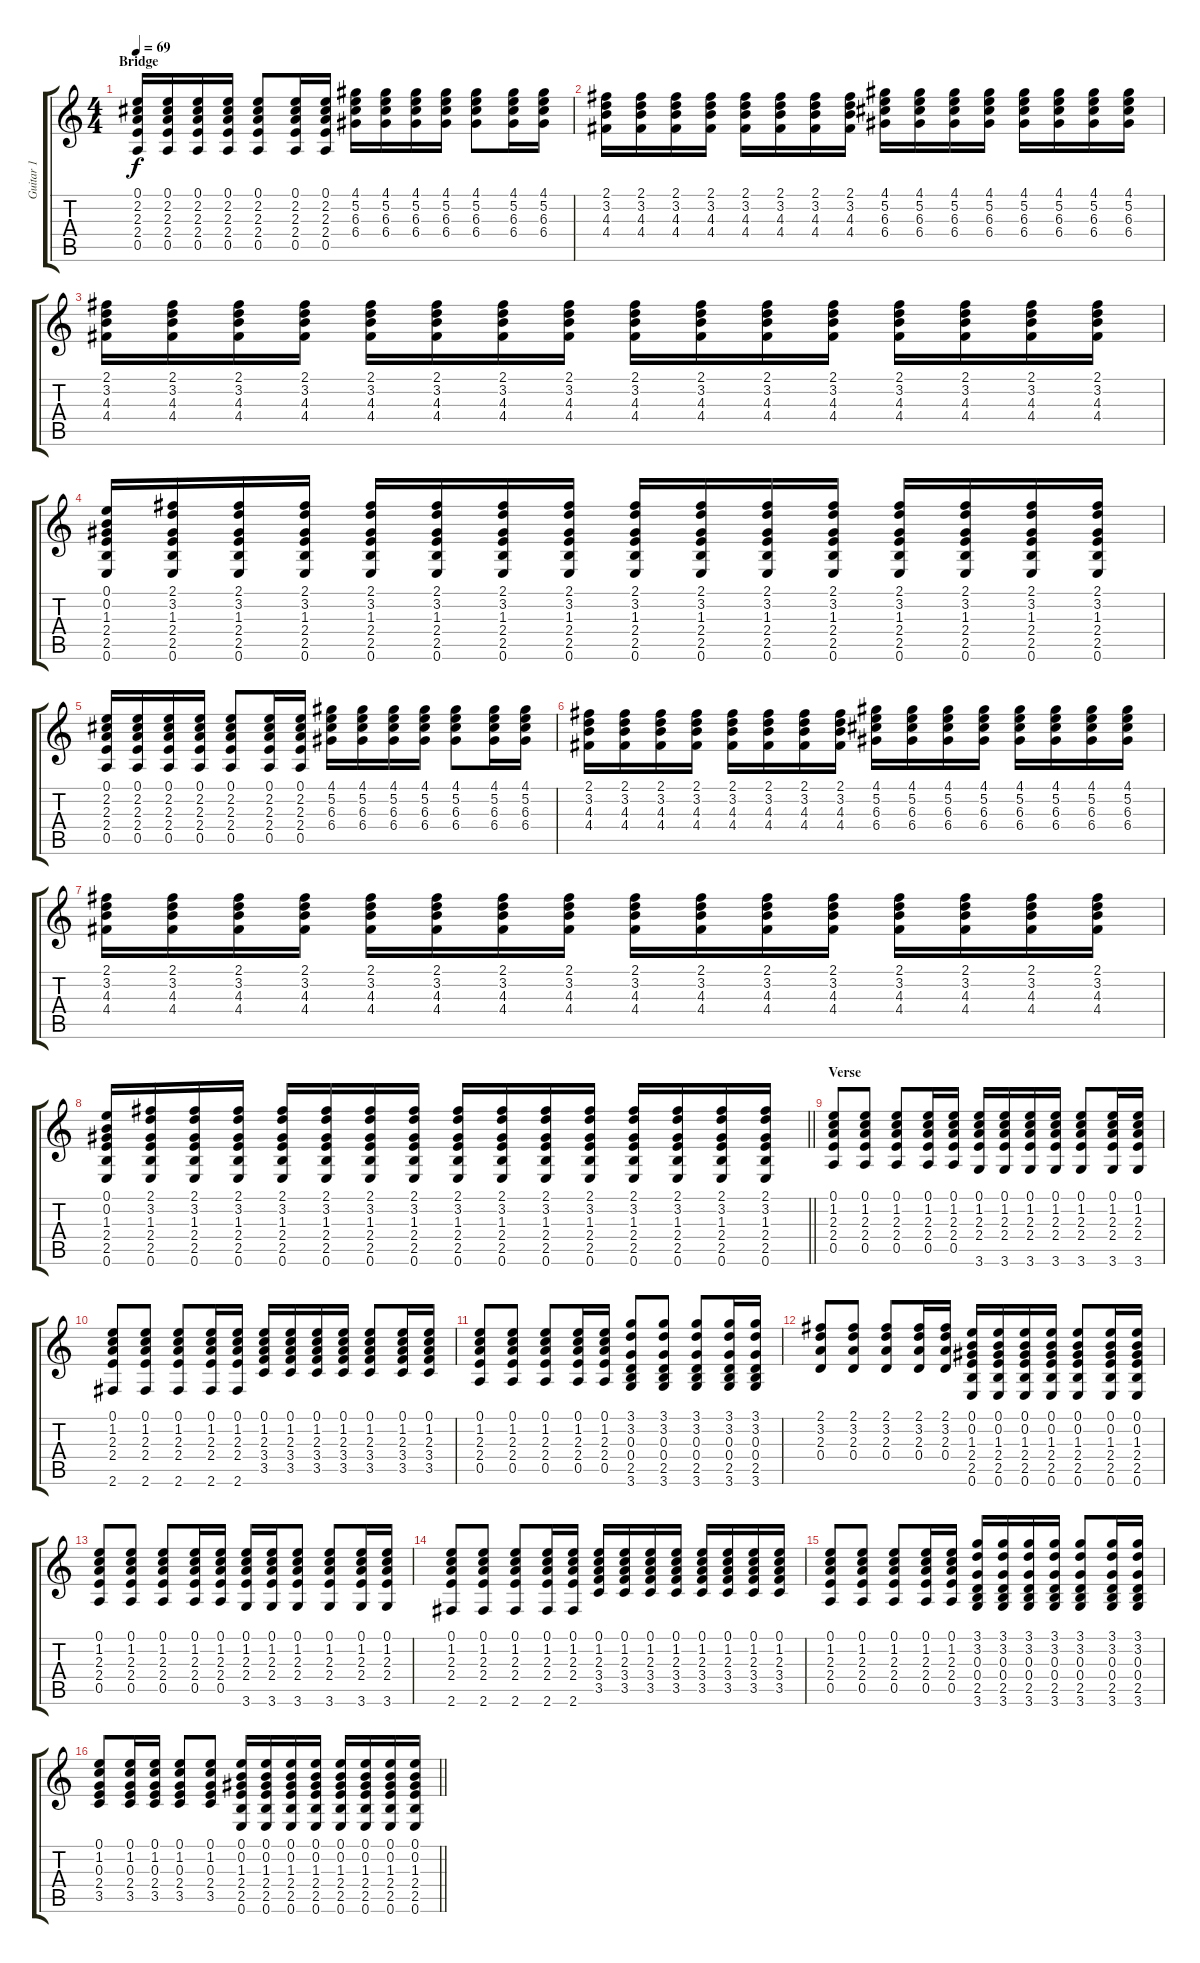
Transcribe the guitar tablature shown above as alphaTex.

\track ("Guitar 1" "Guitar 1") {instrument electricguitarclean}
\staff {score tabs}
\tuning (E4 B3 G3 D3 A2 E2) {hide}
\ts (4 4)
\section ("" "Bridge")
\tempo 69
\clef g2
\ks c
(0.1 2.2 2.3 2.4 0.5).16{dy f} (0.1 2.2 2.3 2.4 0.5).16 (0.1 2.2 2.3 2.4 0.5).16 (0.1 2.2 2.3 2.4 0.5).16 (0.1 2.2 2.3 2.4 0.5).8 (0.1 2.2 2.3 2.4 0.5).16 (0.1 2.2 2.3 2.4 0.5).16 (4.1 5.2 6.3 6.4).16 (4.1 5.2 6.3 6.4).16 (4.1 5.2 6.3 6.4).16 (4.1 5.2 6.3 6.4).16 (4.1 5.2 6.3 6.4).8 (4.1 5.2 6.3 6.4).16 (4.1 5.2 6.3 6.4).16 |
(2.1 3.2 4.3 4.4).16 (2.1 3.2 4.3 4.4).16 (2.1 3.2 4.3 4.4).16 (2.1 3.2 4.3 4.4).16 (2.1 3.2 4.3 4.4).16 (2.1 3.2 4.3 4.4).16 (2.1 3.2 4.3 4.4).16 (2.1 3.2 4.3 4.4).16 (4.1 5.2 6.3 6.4).16 (4.1 5.2 6.3 6.4).16 (4.1 5.2 6.3 6.4).16 (4.1 5.2 6.3 6.4).16 (4.1 5.2 6.3 6.4).16 (4.1 5.2 6.3 6.4).16 (4.1 5.2 6.3 6.4).16 (4.1 5.2 6.3 6.4).16 |
(2.1 3.2 4.3 4.4).16 (2.1 3.2 4.3 4.4).16 (2.1 3.2 4.3 4.4).16 (2.1 3.2 4.3 4.4).16 (2.1 3.2 4.3 4.4).16 (2.1 3.2 4.3 4.4).16 (2.1 3.2 4.3 4.4).16 (2.1 3.2 4.3 4.4).16 (2.1 3.2 4.3 4.4).16 (2.1 3.2 4.3 4.4).16 (2.1 3.2 4.3 4.4).16 (2.1 3.2 4.3 4.4).16 (2.1 3.2 4.3 4.4).16 (2.1 3.2 4.3 4.4).16 (2.1 3.2 4.3 4.4).16 (2.1 3.2 4.3 4.4).16 |
(0.1 0.2 1.3 2.4 2.5 0.6).16 (2.1 3.2 1.3 2.4 2.5 0.6).16 (2.1 3.2 1.3 2.4 2.5 0.6).16 (2.1 3.2 1.3 2.4 2.5 0.6).16 (2.1 3.2 1.3 2.4 2.5 0.6).16 (2.1 3.2 1.3 2.4 2.5 0.6).16 (2.1 3.2 1.3 2.4 2.5 0.6).16 (2.1 3.2 1.3 2.4 2.5 0.6).16 (2.1 3.2 1.3 2.4 2.5 0.6).16 (2.1 3.2 1.3 2.4 2.5 0.6).16 (2.1 3.2 1.3 2.4 2.5 0.6).16 (2.1 3.2 1.3 2.4 2.5 0.6).16 (2.1 3.2 1.3 2.4 2.5 0.6).16 (2.1 3.2 1.3 2.4 2.5 0.6).16 (2.1 3.2 1.3 2.4 2.5 0.6).16 (2.1 3.2 1.3 2.4 2.5 0.6).16 |
(0.1 2.2 2.3 2.4 0.5).16 (0.1 2.2 2.3 2.4 0.5).16 (0.1 2.2 2.3 2.4 0.5).16 (0.1 2.2 2.3 2.4 0.5).16 (0.1 2.2 2.3 2.4 0.5).8 (0.1 2.2 2.3 2.4 0.5).16 (0.1 2.2 2.3 2.4 0.5).16 (4.1 5.2 6.3 6.4).16 (4.1 5.2 6.3 6.4).16 (4.1 5.2 6.3 6.4).16 (4.1 5.2 6.3 6.4).16 (4.1 5.2 6.3 6.4).8 (4.1 5.2 6.3 6.4).16 (4.1 5.2 6.3 6.4).16 |
(2.1 3.2 4.3 4.4).16 (2.1 3.2 4.3 4.4).16 (2.1 3.2 4.3 4.4).16 (2.1 3.2 4.3 4.4).16 (2.1 3.2 4.3 4.4).16 (2.1 3.2 4.3 4.4).16 (2.1 3.2 4.3 4.4).16 (2.1 3.2 4.3 4.4).16 (4.1 5.2 6.3 6.4).16 (4.1 5.2 6.3 6.4).16 (4.1 5.2 6.3 6.4).16 (4.1 5.2 6.3 6.4).16 (4.1 5.2 6.3 6.4).16 (4.1 5.2 6.3 6.4).16 (4.1 5.2 6.3 6.4).16 (4.1 5.2 6.3 6.4).16 |
(2.1 3.2 4.3 4.4).16 (2.1 3.2 4.3 4.4).16 (2.1 3.2 4.3 4.4).16 (2.1 3.2 4.3 4.4).16 (2.1 3.2 4.3 4.4).16 (2.1 3.2 4.3 4.4).16 (2.1 3.2 4.3 4.4).16 (2.1 3.2 4.3 4.4).16 (2.1 3.2 4.3 4.4).16 (2.1 3.2 4.3 4.4).16 (2.1 3.2 4.3 4.4).16 (2.1 3.2 4.3 4.4).16 (2.1 3.2 4.3 4.4).16 (2.1 3.2 4.3 4.4).16 (2.1 3.2 4.3 4.4).16 (2.1 3.2 4.3 4.4).16 |
\barLineRight lightlight
(0.1 0.2 1.3 2.4 2.5 0.6).16 (2.1 3.2 1.3 2.4 2.5 0.6).16 (2.1 3.2 1.3 2.4 2.5 0.6).16 (2.1 3.2 1.3 2.4 2.5 0.6).16 (2.1 3.2 1.3 2.4 2.5 0.6).16 (2.1 3.2 1.3 2.4 2.5 0.6).16 (2.1 3.2 1.3 2.4 2.5 0.6).16 (2.1 3.2 1.3 2.4 2.5 0.6).16 (2.1 3.2 1.3 2.4 2.5 0.6).16 (2.1 3.2 1.3 2.4 2.5 0.6).16 (2.1 3.2 1.3 2.4 2.5 0.6).16 (2.1 3.2 1.3 2.4 2.5 0.6).16 (2.1 3.2 1.3 2.4 2.5 0.6).16 (2.1 3.2 1.3 2.4 2.5 0.6).16 (2.1 3.2 1.3 2.4 2.5 0.6).16 (2.1 3.2 1.3 2.4 2.5 0.6).16 |
\section ("" "Verse")
(0.1 1.2 2.3 2.4 0.5).8 (0.1 1.2 2.3 2.4 0.5).8 (0.1 1.2 2.3 2.4 0.5).8 (0.1 1.2 2.3 2.4 0.5).16 (0.1 1.2 2.3 2.4 0.5).16 (0.1 1.2 2.3 2.4 3.6).16 (0.1 1.2 2.3 2.4 3.6).16 (0.1 1.2 2.3 2.4 3.6).16 (0.1 1.2 2.3 2.4 3.6).16 (0.1 1.2 2.3 2.4 3.6).8 (0.1 1.2 2.3 2.4 3.6).16 (0.1 1.2 2.3 2.4 3.6).16 |
(0.1 1.2 2.3 2.4 2.6).8 (0.1 1.2 2.3 2.4 2.6).8 (0.1 1.2 2.3 2.4 2.6).8 (0.1 1.2 2.3 2.4 2.6).16 (0.1 1.2 2.3 2.4 2.6).16 (0.1 1.2 2.3 3.4 3.5).16 (0.1 1.2 2.3 3.4 3.5).16 (0.1 1.2 2.3 3.4 3.5).16 (0.1 1.2 2.3 3.4 3.5).16 (0.1 1.2 2.3 3.4 3.5).8 (0.1 1.2 2.3 3.4 3.5).16 (0.1 1.2 2.3 3.4 3.5).16 |
(0.1 1.2 2.3 2.4 0.5).8 (0.1 1.2 2.3 2.4 0.5).8 (0.1 1.2 2.3 2.4 0.5).8 (0.1 1.2 2.3 2.4 0.5).16 (0.1 1.2 2.3 2.4 0.5).16 (3.1 3.2 0.3 0.4 2.5 3.6).8 (3.1 3.2 0.3 0.4 2.5 3.6).8 (3.1 3.2 0.3 0.4 2.5 3.6).8 (3.1 3.2 0.3 0.4 2.5 3.6).16 (3.1 3.2 0.3 0.4 2.5 3.6).16 |
(2.1 3.2 2.3 0.4).8 (2.1 3.2 2.3 0.4).8 (2.1 3.2 2.3 0.4).8 (2.1 3.2 2.3 0.4).16 (2.1 3.2 2.3 0.4).16 (0.1 0.2 1.3 2.4 2.5 0.6).16 (0.1 0.2 1.3 2.4 2.5 0.6).16 (0.1 0.2 1.3 2.4 2.5 0.6).16 (0.1 0.2 1.3 2.4 2.5 0.6).16 (0.1 0.2 1.3 2.4 2.5 0.6).8 (0.1 0.2 1.3 2.4 2.5 0.6).16 (0.1 0.2 1.3 2.4 2.5 0.6).16 |
(0.1 1.2 2.3 2.4 0.5).8 (0.1 1.2 2.3 2.4 0.5).8 (0.1 1.2 2.3 2.4 0.5).8 (0.1 1.2 2.3 2.4 0.5).16 (0.1 1.2 2.3 2.4 0.5).16 (0.1 1.2 2.3 2.4 3.6).16 (0.1 1.2 2.3 2.4 3.6).16 (0.1 1.2 2.3 2.4 3.6).8 (0.1 1.2 2.3 2.4 3.6).8 (0.1 1.2 2.3 2.4 3.6).16 (0.1 1.2 2.3 2.4 3.6).16 |
(0.1 1.2 2.3 2.4 2.6).8 (0.1 1.2 2.3 2.4 2.6).8 (0.1 1.2 2.3 2.4 2.6).8 (0.1 1.2 2.3 2.4 2.6).16 (0.1 1.2 2.3 2.4 2.6).16 (0.1 1.2 2.3 3.4 3.5).16 (0.1 1.2 2.3 3.4 3.5).16 (0.1 1.2 2.3 3.4 3.5).16 (0.1 1.2 2.3 3.4 3.5).16 (0.1 1.2 2.3 3.4 3.5).16 (0.1 1.2 2.3 3.4 3.5).16 (0.1 1.2 2.3 3.4 3.5).16 (0.1 1.2 2.3 3.4 3.5).16 |
(0.1 1.2 2.3 2.4 0.5).8 (0.1 1.2 2.3 2.4 0.5).8 (0.1 1.2 2.3 2.4 0.5).8 (0.1 1.2 2.3 2.4 0.5).16 (0.1 1.2 2.3 2.4 0.5).16 (3.1 3.2 0.3 0.4 2.5 3.6).16 (3.1 3.2 0.3 0.4 2.5 3.6).16 (3.1 3.2 0.3 0.4 2.5 3.6).16 (3.1 3.2 0.3 0.4 2.5 3.6).16 (3.1 3.2 0.3 0.4 2.5 3.6).8 (3.1 3.2 0.3 0.4 2.5 3.6).16 (3.1 3.2 0.3 0.4 2.5 3.6).16 |
\barLineRight lightlight
(0.1 1.2 0.3 2.4 3.5).8 (0.1 1.2 0.3 2.4 3.5).16 (0.1 1.2 0.3 2.4 3.5).16 (0.1 1.2 0.3 2.4 3.5).8 (0.1 1.2 0.3 2.4 3.5).8 (0.1 0.2 1.3 2.4 2.5 0.6).16 (0.1 0.2 1.3 2.4 2.5 0.6).16 (0.1 0.2 1.3 2.4 2.5 0.6).16 (0.1 0.2 1.3 2.4 2.5 0.6).16 (0.1 0.2 1.3 2.4 2.5 0.6).16 (0.1 0.2 1.3 2.4 2.5 0.6).16 (0.1 0.2 1.3 2.4 2.5 0.6).16 (0.1 0.2 1.3 2.4 2.5 0.6).16
